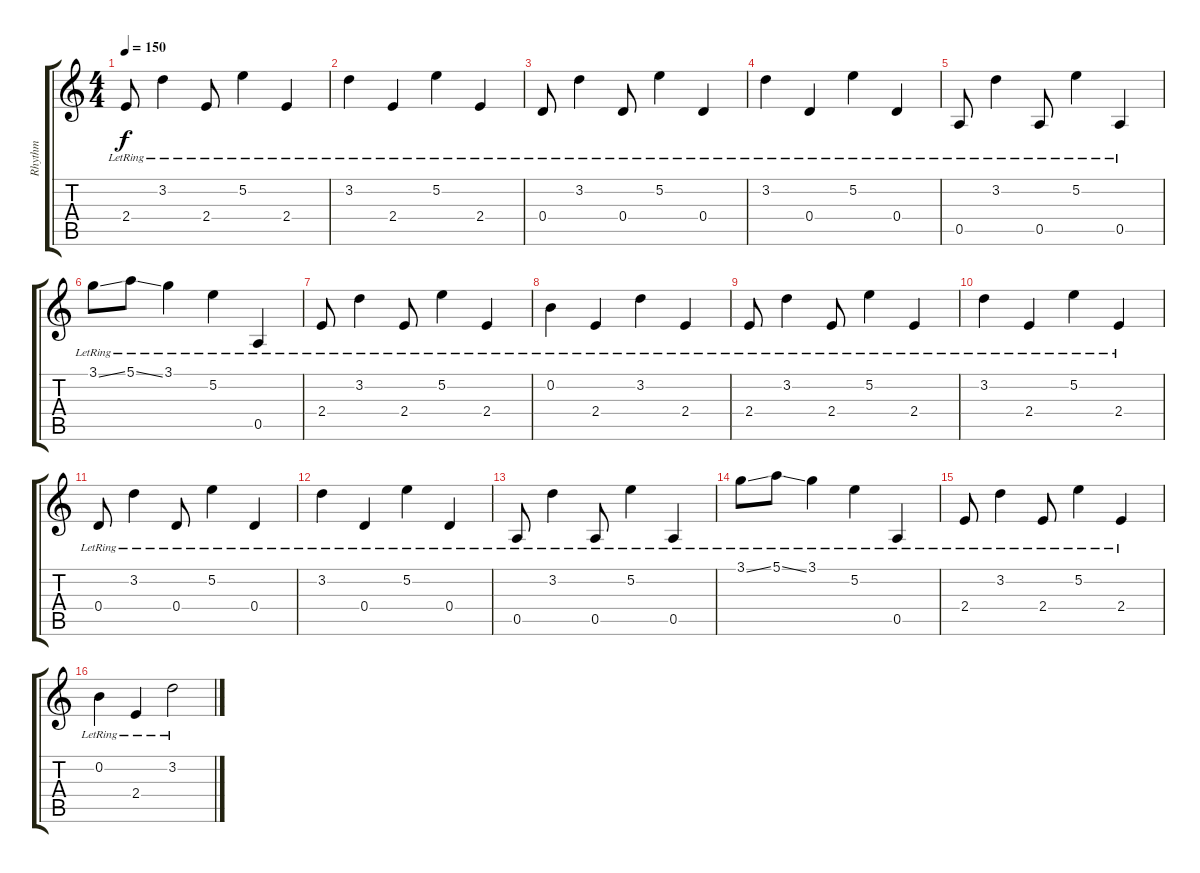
\track ("Rhythm" "Rhythm") {instrument distortionguitar}
\staff {score tabs}
\tuning (E4 B3 G3 D3 A2 E2) {hide}
\ts (4 4)
\tempo 150
\clef g2
\ks c
2.4{lr}.8{dy f} 3.2{lr}.4 2.4{lr}.8 5.2{lr}.4 2.4{lr}.4 |
3.2{lr}.4 2.4{lr}.4 5.2{lr}.4 2.4{lr}.4 |
0.4{lr}.8 3.2{lr}.4 0.4{lr}.8 5.2{lr}.4 0.4{lr}.4 |
3.2{lr}.4 0.4{lr}.4 5.2{lr}.4 0.4{lr}.4 |
0.5{lr}.8 3.2{lr}.4 0.5{lr}.8 5.2{lr}.4 0.5{lr}.4 |
3.1{ss lr}.8 5.1{ss lr}.8 3.1{lr}.4 5.2{lr}.4 0.5{lr}.4 |
2.4{lr}.8 3.2{lr}.4 2.4{lr}.8 5.2{lr}.4 2.4{lr}.4 |
0.2{lr}.4 2.4{lr}.4 3.2{lr}.4 2.4{lr}.4 |
2.4{lr}.8 3.2{lr}.4 2.4{lr}.8 5.2{lr}.4 2.4{lr}.4 |
3.2{lr}.4 2.4{lr}.4 5.2{lr}.4 2.4{lr}.4 |
0.4{lr}.8 3.2{lr}.4 0.4{lr}.8 5.2{lr}.4 0.4{lr}.4 |
3.2{lr}.4 0.4{lr}.4 5.2{lr}.4 0.4{lr}.4 |
0.5{lr}.8 3.2{lr}.4 0.5{lr}.8 5.2{lr}.4 0.5{lr}.4 |
3.1{ss lr}.8 5.1{ss lr}.8 3.1{lr}.4 5.2{lr}.4 0.5{lr}.4 |
2.4{lr}.8 3.2{lr}.4 2.4{lr}.8 5.2{lr}.4 2.4{lr}.4 |
0.2{lr}.4 2.4{lr}.4 3.2{lr}.2
